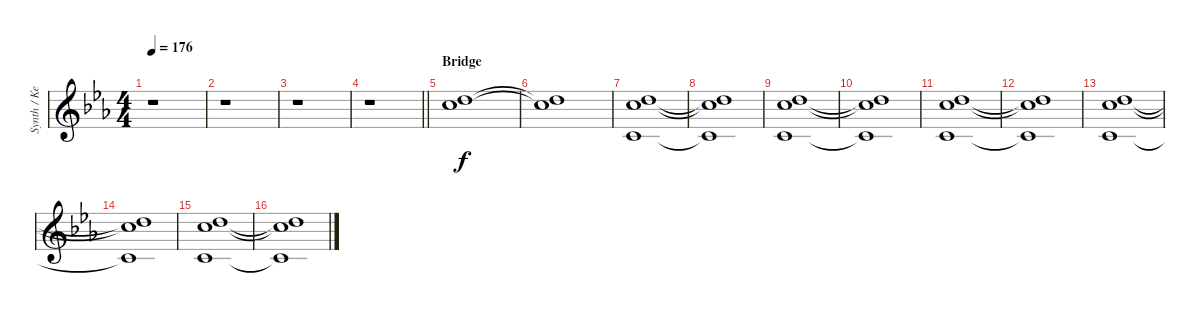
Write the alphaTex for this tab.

\track ("Synth / Keyboard I" "Synth / Ke") {instrument tubularbells}
\staff {score}
\tuning (D4 A3 F3 C3 G2 C2) {hide}
\ts (4 4)
\tempo 176
\clef g2
\ks eb
r.1{dy f} |
r.1 |
r.1 |
\barLineRight lightlight
r.1 |
\section ("" "Bridge")
(12.1 15.2).1{balance 12} |
(12.1{t} 15.2{t}).1 |
(12.1 15.2 12.4).1 |
(12.1{t} 15.2{t} 12.4{t}).1 |
(12.1 15.2 12.4).1 |
(12.1{t} 15.2{t} 12.4{t}).1 |
(12.1 15.2 12.4).1 |
(12.1{t} 15.2{t} 12.4{t}).1 |
(12.1 15.2 12.4).1 |
(12.1{t} 15.2{t} 12.4{t}).1 |
(12.1 15.2 12.4).1 |
(12.1{t} 15.2{t} 12.4{t}).1
